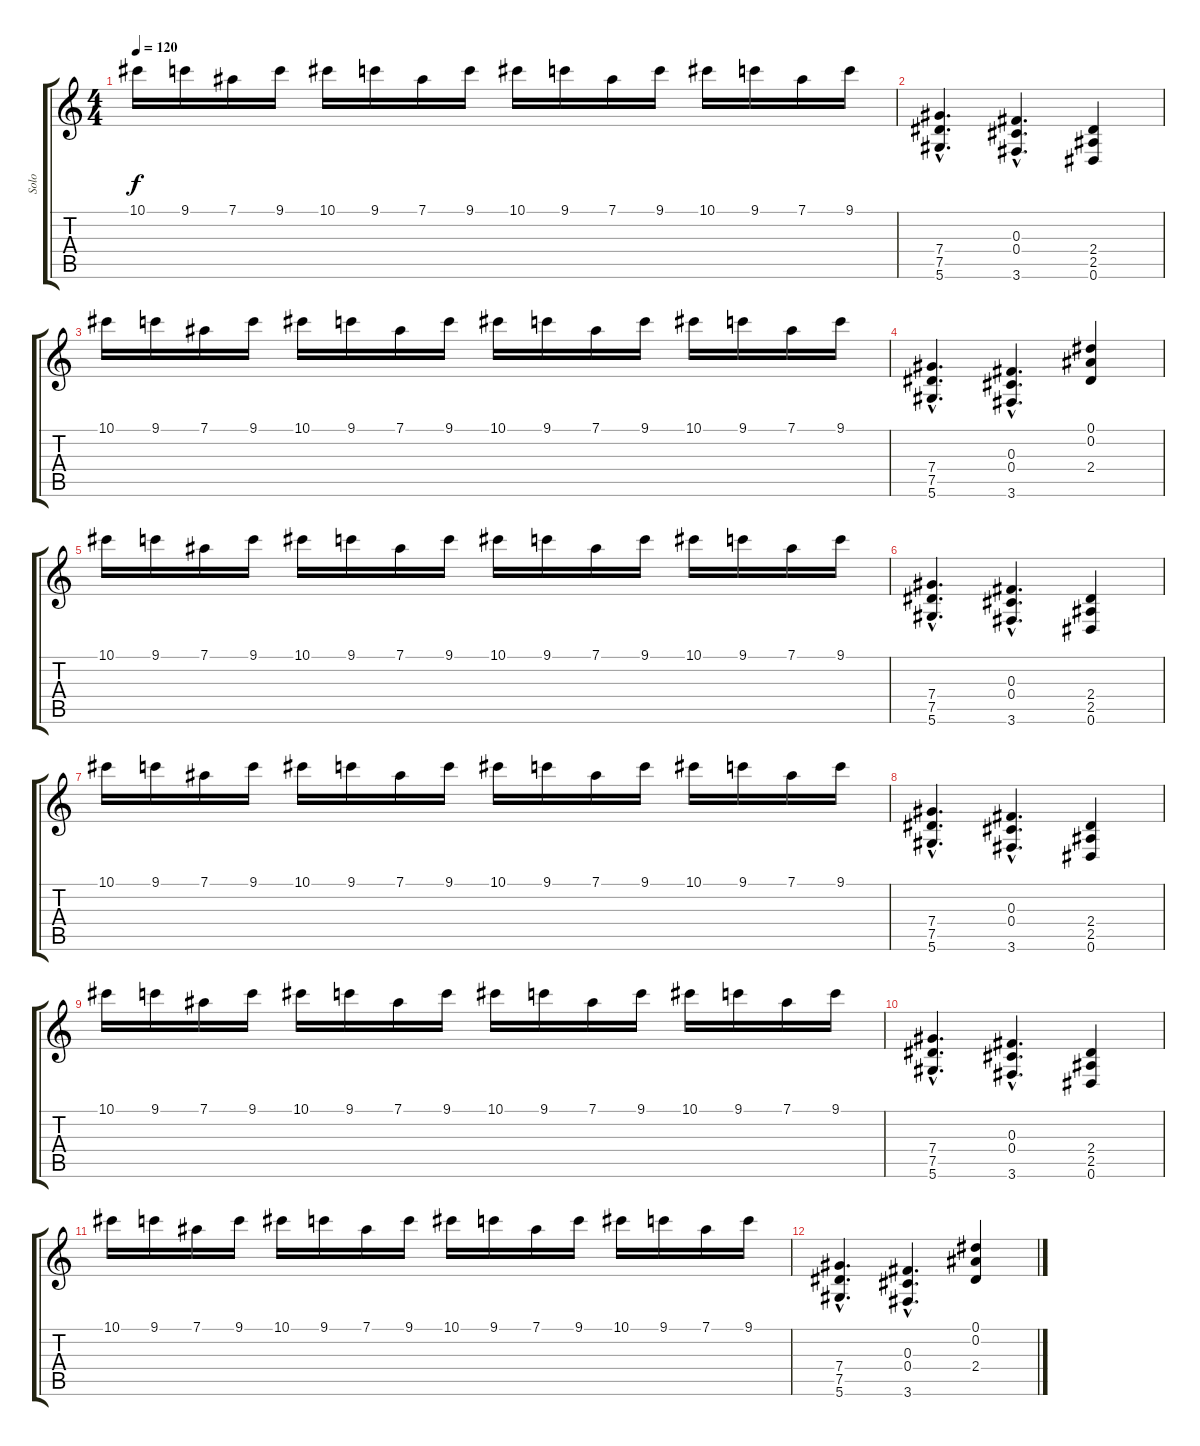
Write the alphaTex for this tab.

\track ("Solo" "Solo") {instrument distortionguitar}
\staff {score tabs}
\tuning (Eb4 Bb3 Gb3 Db3 Ab2 Eb2) {hide}
\ts (4 4)
\tempo 120
\clef g2
\ks c
10.1.16{dy f} 9.1.16 7.1.16 9.1.16 10.1.16 9.1.16 7.1.16 9.1.16 10.1.16 9.1.16 7.1.16 9.1.16 10.1.16 9.1.16 7.1.16 9.1.16 |
(7.4{hac} 7.5{hac} 5.6{hac}).4{d} (0.3{hac} 0.4{hac} 3.6{hac}).4{d} (2.4 2.5 0.6).4 |
10.1.16 9.1.16 7.1.16 9.1.16 10.1.16 9.1.16 7.1.16 9.1.16 10.1.16 9.1.16 7.1.16 9.1.16 10.1.16 9.1.16 7.1.16 9.1.16 |
(7.4{hac} 7.5{hac} 5.6{hac}).4{d} (0.3{hac} 0.4{hac} 3.6{hac}).4{d} (0.1 0.2 2.4).4 |
10.1.16 9.1.16 7.1.16 9.1.16 10.1.16 9.1.16 7.1.16 9.1.16 10.1.16 9.1.16 7.1.16 9.1.16 10.1.16 9.1.16 7.1.16 9.1.16 |
(7.4{hac} 7.5{hac} 5.6{hac}).4{d} (0.3{hac} 0.4{hac} 3.6{hac}).4{d} (2.4 2.5 0.6).4 |
10.1.16 9.1.16 7.1.16 9.1.16 10.1.16 9.1.16 7.1.16 9.1.16 10.1.16 9.1.16 7.1.16 9.1.16 10.1.16 9.1.16 7.1.16 9.1.16 |
(7.4{hac} 7.5{hac} 5.6{hac}).4{d} (0.3{hac} 0.4{hac} 3.6{hac}).4{d} (2.4 2.5 0.6).4 |
10.1.16 9.1.16 7.1.16 9.1.16 10.1.16 9.1.16 7.1.16 9.1.16 10.1.16 9.1.16 7.1.16 9.1.16 10.1.16 9.1.16 7.1.16 9.1.16 |
(7.4{hac} 7.5{hac} 5.6{hac}).4{d} (0.3{hac} 0.4{hac} 3.6{hac}).4{d} (2.4 2.5 0.6).4 |
10.1.16 9.1.16 7.1.16 9.1.16 10.1.16 9.1.16 7.1.16 9.1.16 10.1.16 9.1.16 7.1.16 9.1.16 10.1.16 9.1.16 7.1.16 9.1.16 |
(7.4{hac} 7.5{hac} 5.6{hac}).4{d} (0.3{hac} 0.4{hac} 3.6{hac}).4{d} (0.1 0.2 2.4).4
